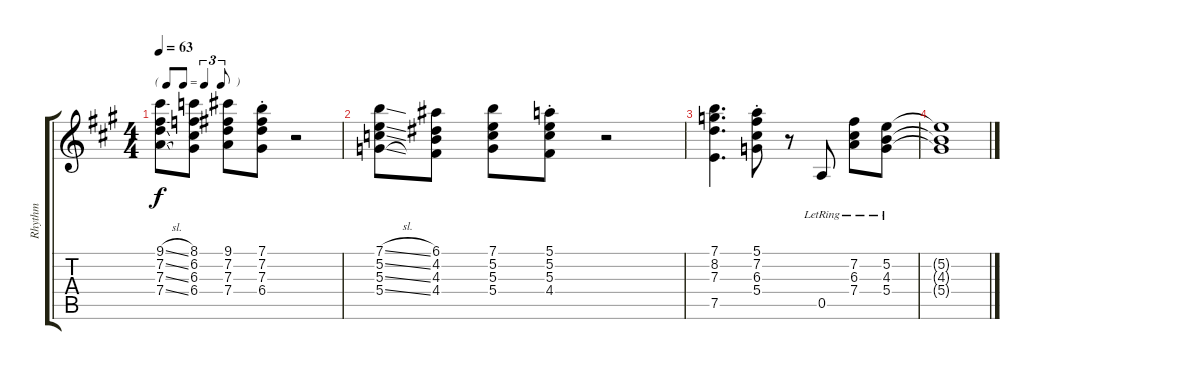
\track ("Rhythm" "Rhythm") {instrument electricguitarjazz}
\staff {score tabs}
\tuning (E4 B3 G3 D3 A2 E2) {hide}
\ts (4 4)
\tf triplet8th
\tempo 63
\clef g2
\ks a
(9.1{sl} 7.2{sl} 7.3{sl} 7.4{sl}).8{dy f} (8.1 6.2 6.3 6.4).8 (9.1 7.2 7.3 7.4).8 (7.1{st} 7.2{st} 7.3{st} 6.4{st}).8 r.2 |
(7.1{sl} 5.2{sl} 5.3{sl} 5.4{sl}).8 (6.1 4.2 4.3 4.4).8 (7.1 5.2 5.3 5.4).8 (5.1{st} 5.2{st} 5.3{st} 4.4{st}).8 r.2 |
(7.1 8.2 7.3 7.5).4{d} (5.1{st} 7.2{st} 6.3{st} 5.4{st}).8 r.8 0.5{lr}.8 (7.2{lr} 6.3{lr} 7.4{lr}).8 (5.2{lr} 4.3{lr} 5.4{lr}).8 |
(5.2{t} 4.3{t} 5.4{t}).1
